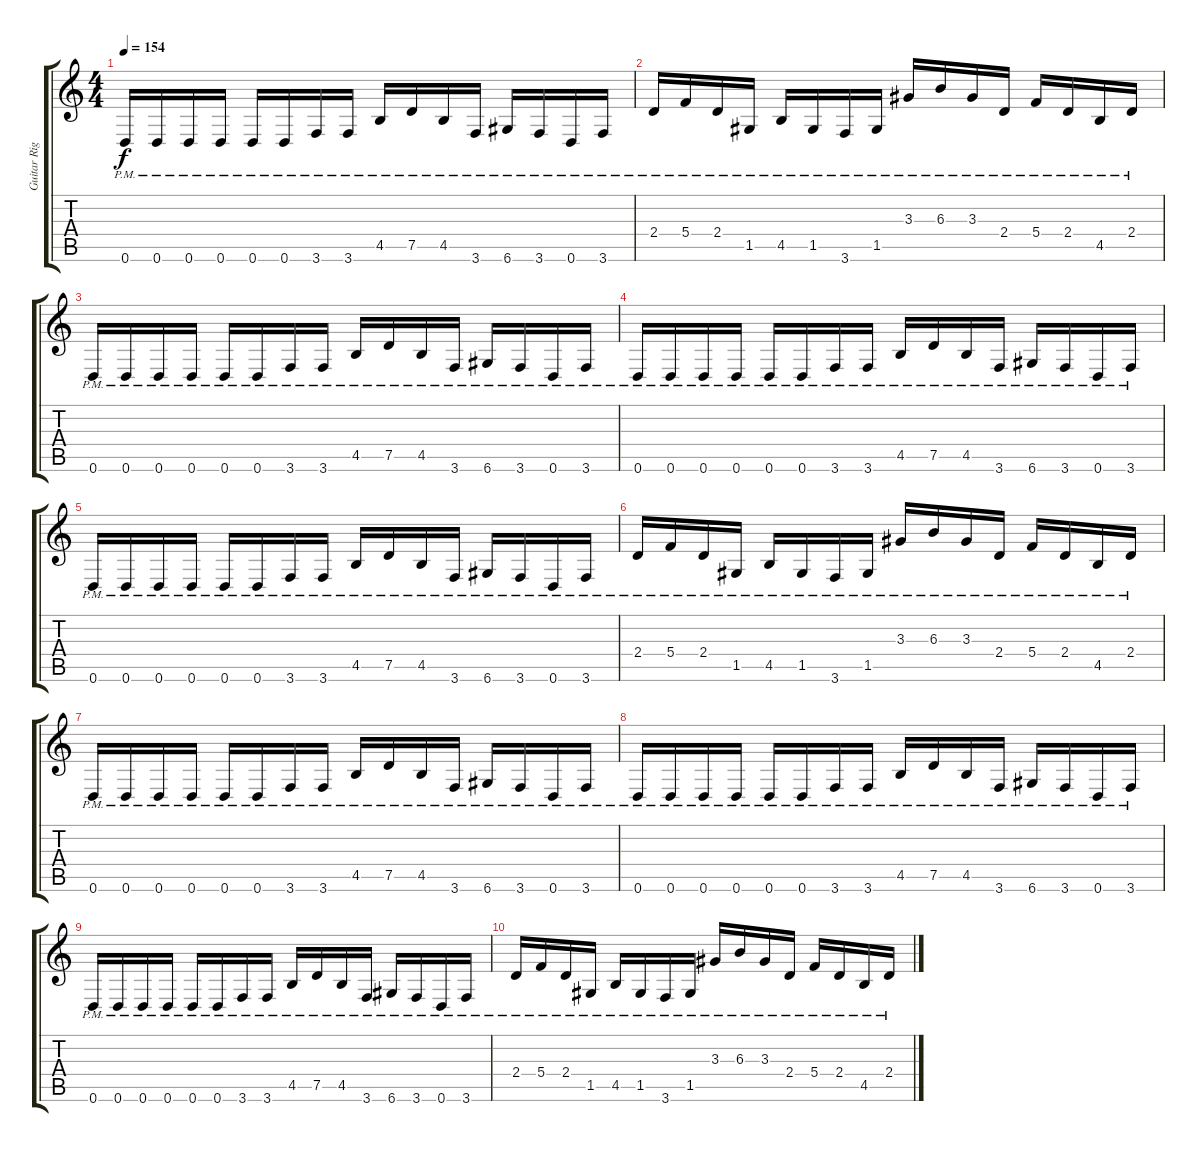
\track ("Guitar Right" "Guitar Rig") {solo instrument distortionguitar}
\staff {score tabs}
\tuning (D4 A3 F3 C3 G2 D2) {hide}
\ts (4 4)
\tempo 154
\clef g2
\ks c
0.6{pm}.16{dy f} 0.6{pm}.16 0.6{pm}.16 0.6{pm}.16 0.6{pm}.16 0.6{pm}.16 3.6{pm}.16 3.6{pm}.16 4.5{pm}.16 7.5{pm}.16 4.5{pm}.16 3.6{pm}.16 6.6{pm}.16 3.6{pm}.16 0.6{pm}.16 3.6{pm}.16 |
2.4{pm}.16 5.4{pm}.16 2.4{pm}.16 1.5{pm}.16 4.5{pm}.16 1.5{pm}.16 3.6{pm}.16 1.5{pm}.16 3.3{pm}.16 6.3{pm}.16 3.3{pm}.16 2.4{pm}.16 5.4{pm}.16 2.4{pm}.16 4.5{pm}.16 2.4{pm}.16 |
0.6{pm}.16 0.6{pm}.16 0.6{pm}.16 0.6{pm}.16 0.6{pm}.16 0.6{pm}.16 3.6{pm}.16 3.6{pm}.16 4.5{pm}.16 7.5{pm}.16 4.5{pm}.16 3.6{pm}.16 6.6{pm}.16 3.6{pm}.16 0.6{pm}.16 3.6{pm}.16 |
0.6{pm}.16 0.6{pm}.16 0.6{pm}.16 0.6{pm}.16 0.6{pm}.16 0.6{pm}.16 3.6{pm}.16 3.6{pm}.16 4.5{pm}.16 7.5{pm}.16 4.5{pm}.16 3.6{pm}.16 6.6{pm}.16 3.6{pm}.16 0.6{pm}.16 3.6{pm}.16 |
0.6{pm}.16 0.6{pm}.16 0.6{pm}.16 0.6{pm}.16 0.6{pm}.16 0.6{pm}.16 3.6{pm}.16 3.6{pm}.16 4.5{pm}.16 7.5{pm}.16 4.5{pm}.16 3.6{pm}.16 6.6{pm}.16 3.6{pm}.16 0.6{pm}.16 3.6{pm}.16 |
2.4{pm}.16 5.4{pm}.16 2.4{pm}.16 1.5{pm}.16 4.5{pm}.16 1.5{pm}.16 3.6{pm}.16 1.5{pm}.16 3.3{pm}.16 6.3{pm}.16 3.3{pm}.16 2.4{pm}.16 5.4{pm}.16 2.4{pm}.16 4.5{pm}.16 2.4{pm}.16 |
0.6{pm}.16 0.6{pm}.16 0.6{pm}.16 0.6{pm}.16 0.6{pm}.16 0.6{pm}.16 3.6{pm}.16 3.6{pm}.16 4.5{pm}.16 7.5{pm}.16 4.5{pm}.16 3.6{pm}.16 6.6{pm}.16 3.6{pm}.16 0.6{pm}.16 3.6{pm}.16 |
0.6{pm}.16 0.6{pm}.16 0.6{pm}.16 0.6{pm}.16 0.6{pm}.16 0.6{pm}.16 3.6{pm}.16 3.6{pm}.16 4.5{pm}.16 7.5{pm}.16 4.5{pm}.16 3.6{pm}.16 6.6{pm}.16 3.6{pm}.16 0.6{pm}.16 3.6{pm}.16 |
0.6{pm}.16 0.6{pm}.16 0.6{pm}.16 0.6{pm}.16 0.6{pm}.16 0.6{pm}.16 3.6{pm}.16 3.6{pm}.16 4.5{pm}.16 7.5{pm}.16 4.5{pm}.16 3.6{pm}.16 6.6{pm}.16 3.6{pm}.16 0.6{pm}.16 3.6{pm}.16 |
2.4{pm}.16 5.4{pm}.16 2.4{pm}.16 1.5{pm}.16 4.5{pm}.16 1.5{pm}.16 3.6{pm}.16 1.5{pm}.16 3.3{pm}.16 6.3{pm}.16 3.3{pm}.16 2.4{pm}.16 5.4{pm}.16 2.4{pm}.16 4.5{pm}.16 2.4{pm}.16
